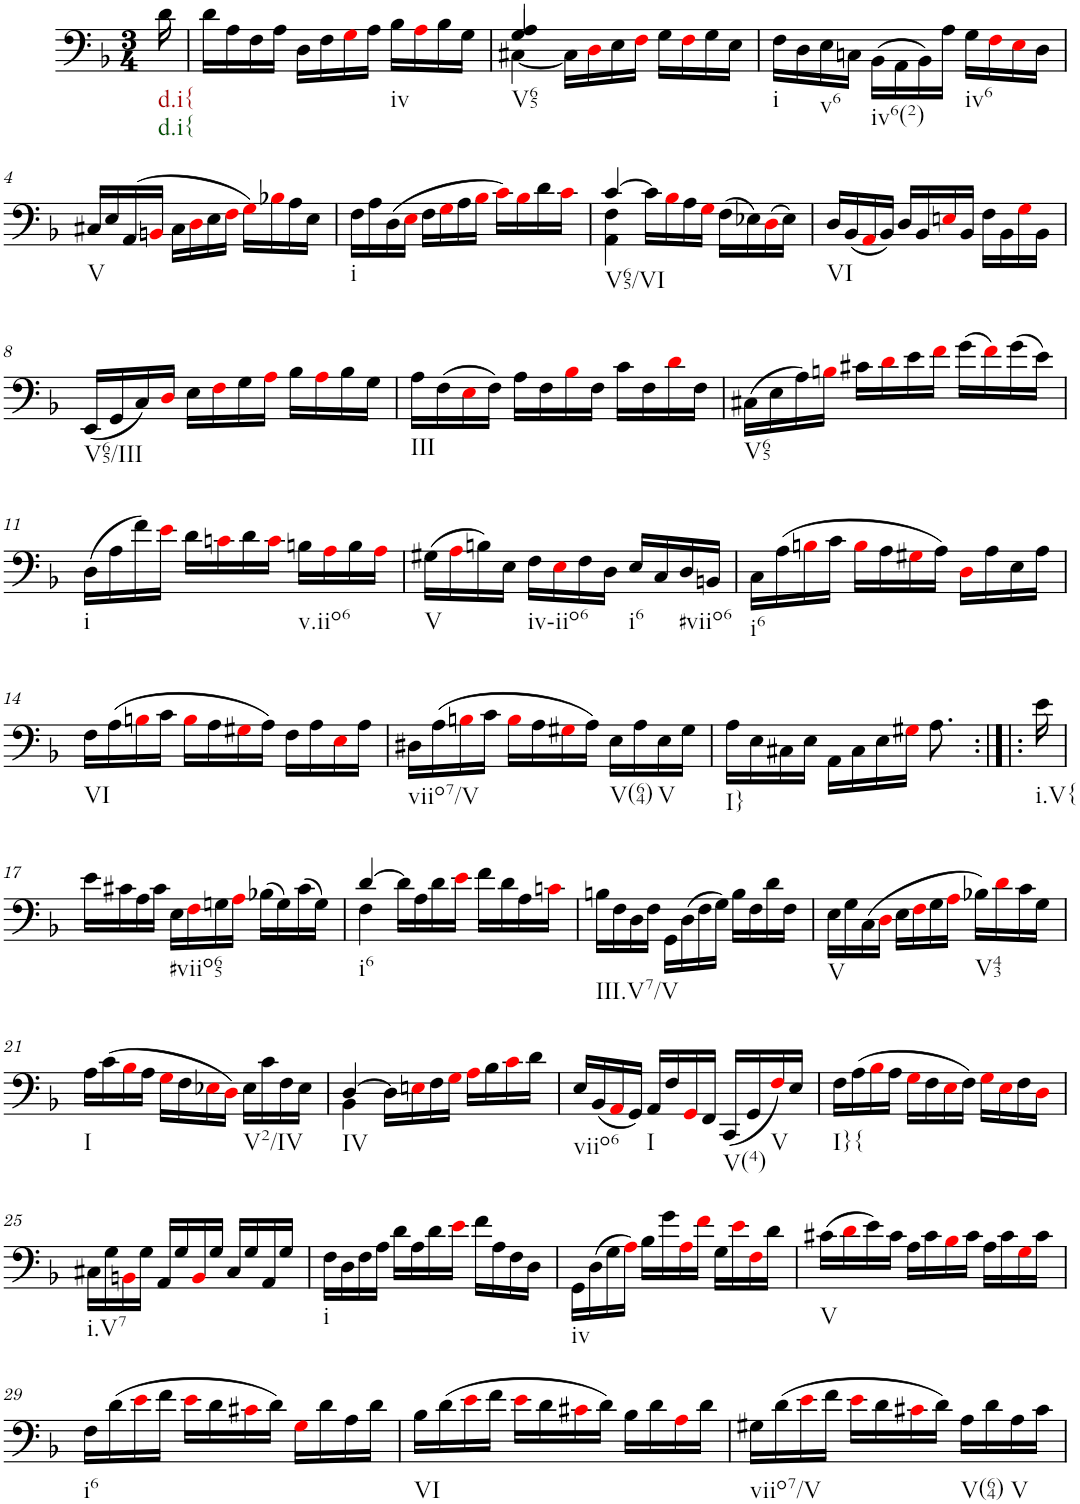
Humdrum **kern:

**kern
*part1
*staff1
*I"Piano
*I'Pno.
*clefF4
*k[b-]
*M3/4
=
!LO:TX:b:t=d.i{
!LO:TX:b:t=d.i{
16d\
=1
16d\LL
16A\
16F\
16A\JJ
16D\LL
16F\
16Gi\
16A\JJ
!LO:TX:b:t=iv
16B-\LL
16Ai\
16B-\
16G\JJ
=2
*^
*	*^
!LO:TX:b:t=V65	!	!
[4C#X\	4A/	4G/
16C#\LL]	2ryy	2ryy
16Di\	.	.
16E\	.	.
16Fi\JJ	.	.
16G\LL	.	.
16Fi\	.	.
16G\	.	.
16E\JJ	.	.
*v	*v	*v
=3
!LO:TX:b:t=i
16F\LL
16D\
!LO:TX:b:t=v6
16E\
16Cn\JJ
!LO:TX:b:t=iv6(2)
(16BB-\LL
16AA\
16BB-\)
16A\JJ
!LO:TX:b:t=iv6
16G\LL
16Fi\
16Ei\
16D\JJ
!!LO:LB:g=z
=4
*k[b-]
!LO:TX:b:t=V
16C#X/LL
16E/
(16AA/
16BBni/JJ
16C#\LL
16Di\
16E\
16Fi\JJ
16Gi\LL)
16B-Xi\
16A\
16E\JJ
=5
!LO:TX:b:t=i
16F\LL
16A\
(16D\
16Ei\JJ
16F\LL
16Gi\
16A\
16B-i\JJ
16ci\LL)
16B-i\
16d\
16ci\JJ
=6
*^
*	*^
!LO:TX:b:t=V65/VI	!	!
[4c/	4F\	4AA\
16c\LL]	2ryy	2ryy
16B-i\	.	.
16A\	.	.
16Gi\JJ	.	.
(16F\LL	.	.
16E-X\)	.	.
(16Di\	.	.
16E-\JJ)	.	.
*v	*v	*v
=7
!LO:TX:b:t=VI
16D/LL
(16BB-/
16AAi/
16BB-/JJ)
16D/LL
16BB-/
16Eni/
16BB-/JJ
16F\LL
16BB-\
16Gi\
16BB-\JJ
!!LO:LB:g=z
=8
!LO:TX:b:t=V65/III
(16EE/LL
16GG/
16C/)
16Di/JJ
16E\LL
16Fi\
16G\
16Ai\JJ
16B-\LL
16Ai\
16B-\
16G\JJ
=9
!LO:TX:b:t=III
16A\LL
(16F\
16Ei\
16F\JJ)
16A\LL
16F\
16B-i\
16F\JJ
16c\LL
16F\
16di\
16F\JJ
=10
!LO:TX:b:t=V65
(16C#X\LL
16E\
16A\)
16Bni\JJ
16c#X\LL
16di\
16e\
16fi\JJ
(16g\LL
16fi\)
(16g\
16e\JJ)
!!LO:LB:g=z
=11
!LO:TX:b:t=i
(16D\LL
16A\
16f\)
16ei\JJ
16d\LL
16cni\
16d\
16ci\JJ
!LO:TX:b:t=v.iio6
16Bn\LL
16Ai\
16B\
16Ai\JJ
=12
!LO:TX:b:t=V
(16G#X\LL
16Ai\
16Bn\)
16E\JJ
!LO:TX:b:t=iv-iio6
16F\LL
16Ei\
16F\
16D\JJ
!LO:TX:b:t=i6
16E/LL
16C/
!LO:TX:b:t=#viio6
16D/
16BBn/JJ
=13
!LO:TX:b:t=i6
16C\LL
(16A\
16Bni\
16c\JJ
16Bi\LL
16A\
16G#Xi\
16A\JJ)
16Di\LL
16A\
16E\
16A\JJ
!!LO:LB:g=z
=14
!LO:TX:b:t=VI
16F\LL
(16A\
16Bni\
16c\JJ
16Bi\LL
16A\
16G#Xi\
16A\JJ)
16F\LL
16A\
16Ei\
16A\JJ
=15
!LO:TX:b:t=viio7/V
16D#X\LL
(16A\
16Bni\
16c\JJ
16Bi\LL
16A\
16G#Xi\
16A\JJ)
!LO:TX:b:t=V(64)
16E\LL
16A\
!LO:TX:b:t=V
16E\
16G#\JJ
=16
!LO:TX:b:t=I}
16A\LL
16E\
16C#X\
16E\JJ
16AA\LL
16C#\
16E\
16G#Xi\JJ
8.A\
=16X1:|!|:
!LO:TX:b:t=i.V{
16e\
!!LO:LB:g=z
=17
16e\LL
16c#X\
16A\
16c#\JJ
!LO:TX:b:t=#viio65
16E\LL
16Fi\
16Gn\
16Ai\JJ
(16B-X\LL
16G\)
(16c#\
16G\JJ)
=18
*^
!LO:TX:b:t=i6	!
[4d/	4F\
16d\LL]	2ryy
16A\	.
16d\	.
16ei\JJ	.
16f\LL	.
16d\	.
16A\	.
16cni\JJ	.
*v	*v
=19
!LO:TX:b:t=III.V7/V
16Bn\LL
16F\
16D\
16F\JJ
16GG\LL
(16D\
16F\
16G\JJ)
16B\LL
16F\
16d\
16F\JJ
=20
!LO:TX:b:t=V
16E\LL
16G\
(16C\
16Di\JJ
16E\LL
16Fi\
16G\
16Ai\JJ
!LO:TX:b:t=V43
16B-X\LL)
16di\
16c\
16G\JJ
!!LO:LB:g=z
=21
!LO:TX:b:t=I
16A\LL
(16c\
16B-i\
16A\JJ
16Gi\LL
16F\
16E-Xi\
16Di\JJ)
!LO:TX:b:t=V2/IV
16E-\LL
16c\
16F\
16E-\JJ
=22
*^
!LO:TX:b:t=IV	!
[4D/	4BB-\
16D\LL]	2ryy
16Eni\	.
16F\	.
16Gi\JJ	.
16Ai\LL	.
16B-\	.
16ci\	.
16d\JJ	.
*v	*v
=23
!LO:TX:b:t=viio6
16E/LL
(16BB-/
16AAi/
16GG/JJ)
!LO:TX:b:t=I
16AA/LL
16F/
16GGi/
16FF/JJ
!LO:TX:b:t=V(4)
(16CC/LL
16GG/
!LO:TX:b:t=V
16Fi/)
16E/JJ
=24
!LO:TX:b:t=I}{
16F\LL
(16A\
16B-i\
16A\JJ
16Gi\LL
16F\
16Ei\
16F\JJ)
16Gi\LL
16Ei\
16F\
16Di\JJ
!!LO:LB:g=z
=25
!LO:TX:b:t=i.V7
16C#X\LL
16G\
16BBni\
16G\JJ
16AA/LL
16G/
16BBi/
16G/JJ
16C#/LL
16G/
16AA/
16G/JJ
=26
!LO:TX:b:t=i
16F\LL
16D\
16F\
16A\JJ
16d\LL
16A\
16d\
16ei\JJ
16f\LL
16A\
16F\
16D\JJ
=27
!LO:TX:b:t=iv
16GG\LL
(16D\
16G\
16Ai\JJ)
16B-\LL
16g\
16Ai\
16fi\JJ
16G\LL
16ei\
16Fi\
16d\JJ
=28
!LO:TX:b:t=V
(16c#X\LL
16di\
16e\)
16c#\JJ
16A\LL
16c#\
16B-i\
16c#\JJ
16A\LL
16c#\
16Gi\
16c#\JJ
!!LO:LB:g=z
=29
!LO:TX:b:t=i6
16F\LL
(16d\
16ei\
16f\JJ
16ei\LL
16d\
16c#Xi\
16d\JJ)
16Gi\LL
16d\
16A\
16d\JJ
=30
!LO:TX:b:t=VI
16B-\LL
(16d\
16ei\
16f\JJ
16ei\LL
16d\
16c#Xi\
16d\JJ)
16B-\LL
16d\
16Ai\
16d\JJ
=31
!LO:TX:b:t=viio7/V
16G#X\LL
(16d\
16ei\
16f\JJ
16ei\LL
16d\
16c#Xi\
16d\JJ)
!LO:TX:b:t=V(64)
16A\LL
16d\
!LO:TX:b:t=V
16A\
16c#\JJ
=
*-
